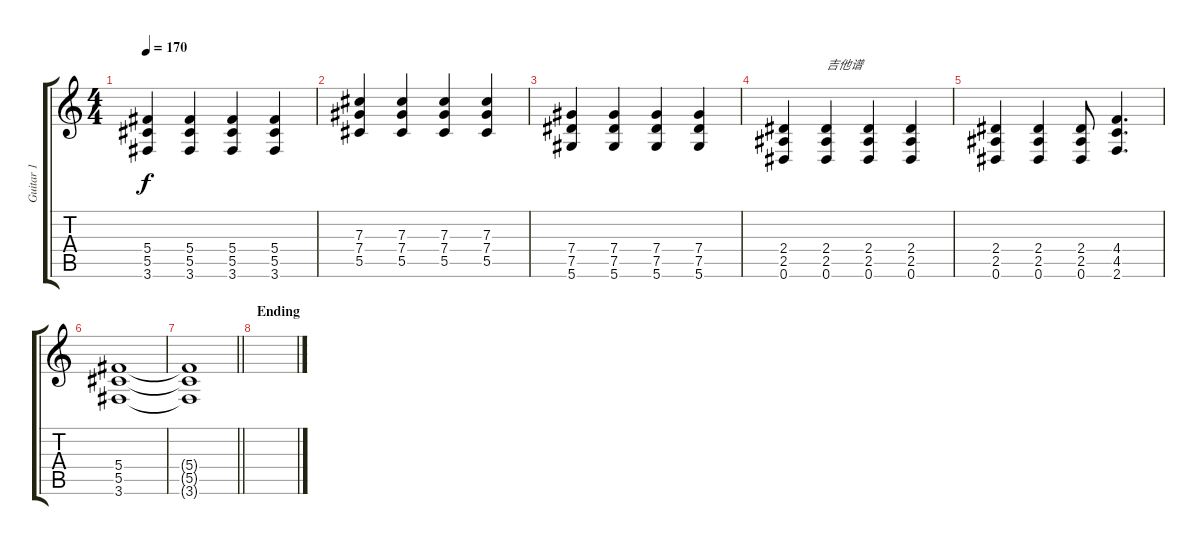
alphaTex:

\track ("Guitar 1" "Guitar 1") {instrument distortionguitar}
\staff {score tabs}
\tuning (Eb4 Bb3 Gb3 Db3 Ab2 Eb2) {hide}
\ts (4 4)
\tempo 170
\clef g2
\ks c
(5.4 5.5 3.6).4{dy f} (5.4 5.5 3.6).4 (5.4 5.5 3.6).4 (5.4 5.5 3.6).4 |
(7.3 7.4 5.5).4 (7.3 7.4 5.5).4 (7.3 7.4 5.5).4 (7.3 7.4 5.5).4 |
(7.4 7.5 5.6).4 (7.4 7.5 5.6).4 (7.4 7.5 5.6).4 (7.4 7.5 5.6).4 |
(2.4 2.5 0.6).4 (2.4 2.5 0.6).4{txt "吉他谱"} (2.4 2.5 0.6).4 (2.4 2.5 0.6).4 |
(2.4 2.5 0.6).4 (2.4 2.5 0.6).4 (2.4 2.5 0.6).8 (4.4 4.5 2.6).4{d} |
(5.4 5.5 3.6).1 |
\barLineRight lightlight
(5.4{t} 5.5{t} 3.6{t}).1 |
\section ("" "Ending")
